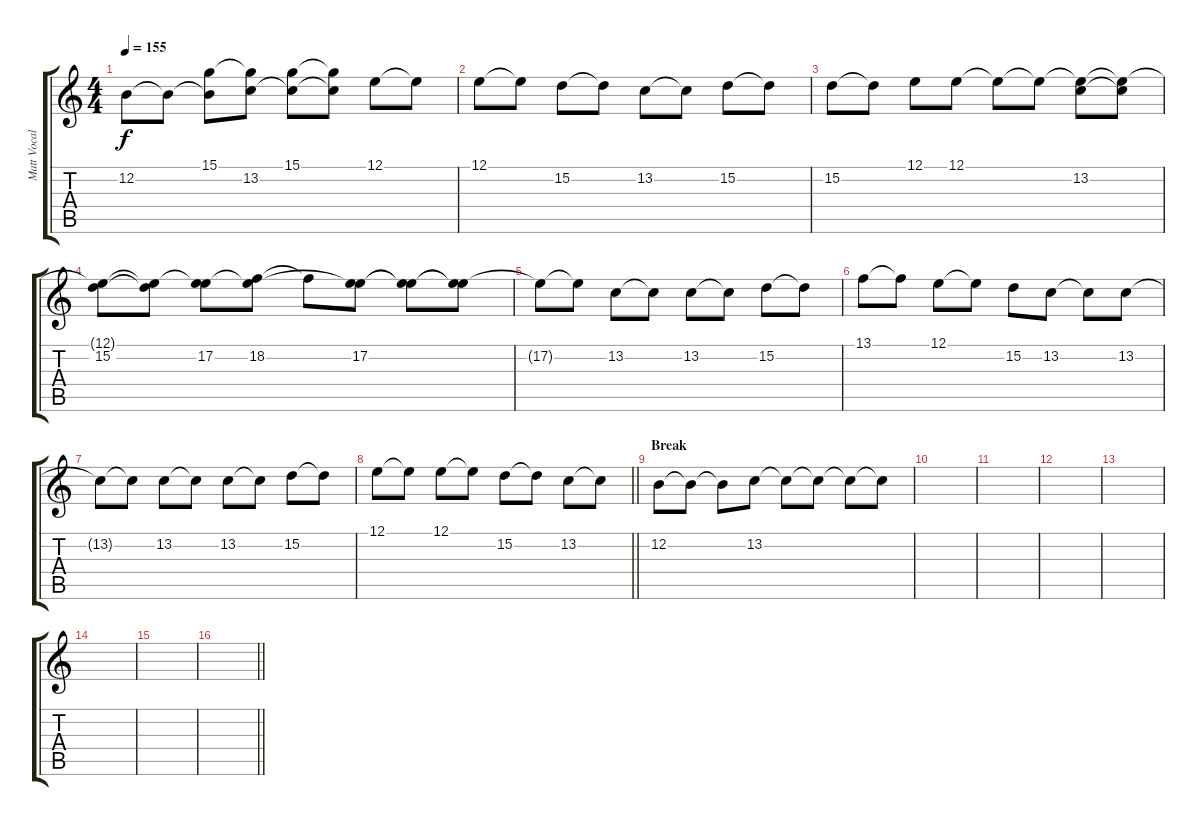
\track ("Matt Vocals" "Matt Vocal") {instrument lead2sawtooth}
\staff {score tabs}
\tuning (E4 B3 G3 D3 A2 D2) {hide}
\ts (4 4)
\tempo 155
\clef g2
\ks c
12.2.8{dy f} 12.2{t}.8 (15.1 12.2{t}).8 (15.1{t} 13.2).8 (15.1 13.2{t}).8 (15.1{t} 13.2{t}).8 12.1.8 12.1{t}.8 |
12.1.8 12.1{t}.8 15.2.8 15.2{t}.8 13.2.8 13.2{t}.8 15.2.8 15.2{t}.8 |
15.2.8 15.2{t}.8 12.1.8 12.1.8 12.1{t}.8 12.1{t}.8 (12.1{t} 13.2).8 (12.1{t} 13.2{t}).8 |
(12.1{t} 15.2).8 (12.1{t} 15.2{t}).8 (12.1{t} 17.2).8 (12.1{t} 18.2).8 18.2{t}.8 (12.1{t} 17.2).8 (12.1{t} 17.2{t}).8 (12.1{t} 17.2{t}).8 |
17.2{t}.8 17.2{t}.8 13.2.8 13.2{t}.8 13.2.8 13.2{t}.8 15.2.8 15.2{t}.8 |
13.1.8 13.1{t}.8 12.1.8 12.1{t}.8 15.2.8 13.2.8 13.2{t}.8 13.2.8 |
13.2{t}.8 13.2{t}.8 13.2.8 13.2{t}.8 13.2.8 13.2{t}.8 15.2.8 15.2{t}.8 |
\barLineRight lightlight
12.1.8 12.1{t}.8 12.1.8 12.1{t}.8 15.2.8 15.2{t}.8 13.2.8 13.2{t}.8 |
\section ("" "Break")
12.2.8 12.2{t}.8 12.2{t}.8 13.2.8 13.2{t}.8 13.2{t}.8 13.2{t}.8 13.2{t}.8 |
|
|
|
|
|
|
\barLineRight lightlight
